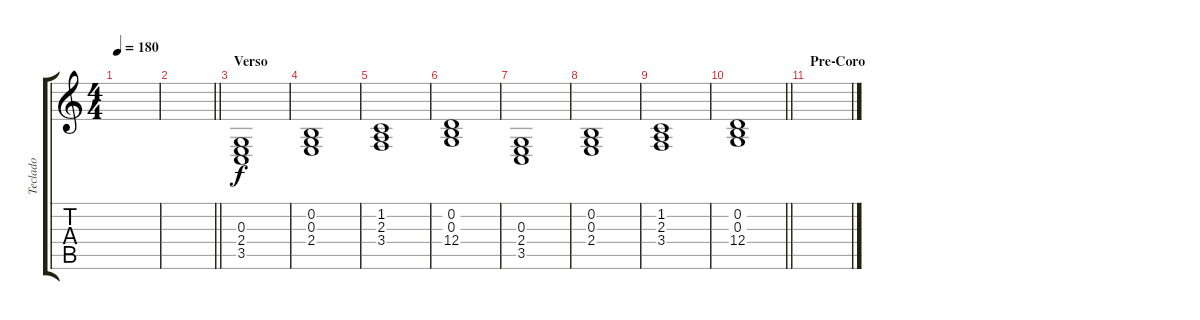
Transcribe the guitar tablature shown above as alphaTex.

\track ("Teclado" "Teclado") {instrument drawbarorgan}
\staff {score tabs}
\tuning (E4 B3 G3 D3 A2 E2) {hide}
\ts (4 4)
\tempo 180
\clef g2
\ks c
|
\barLineRight lightlight
|
\section ("" "Verso")
(0.3 2.4 3.5).1 |
(0.2 0.3 2.4).1 |
(1.2 2.3 3.4).1 |
(0.2 0.3 12.4).1 |
(0.3 2.4 3.5).1 |
(0.2 0.3 2.4).1 |
(1.2 2.3 3.4).1 |
\barLineRight lightlight
(0.2 0.3 12.4).1 |
\section ("" "Pre-Coro")
